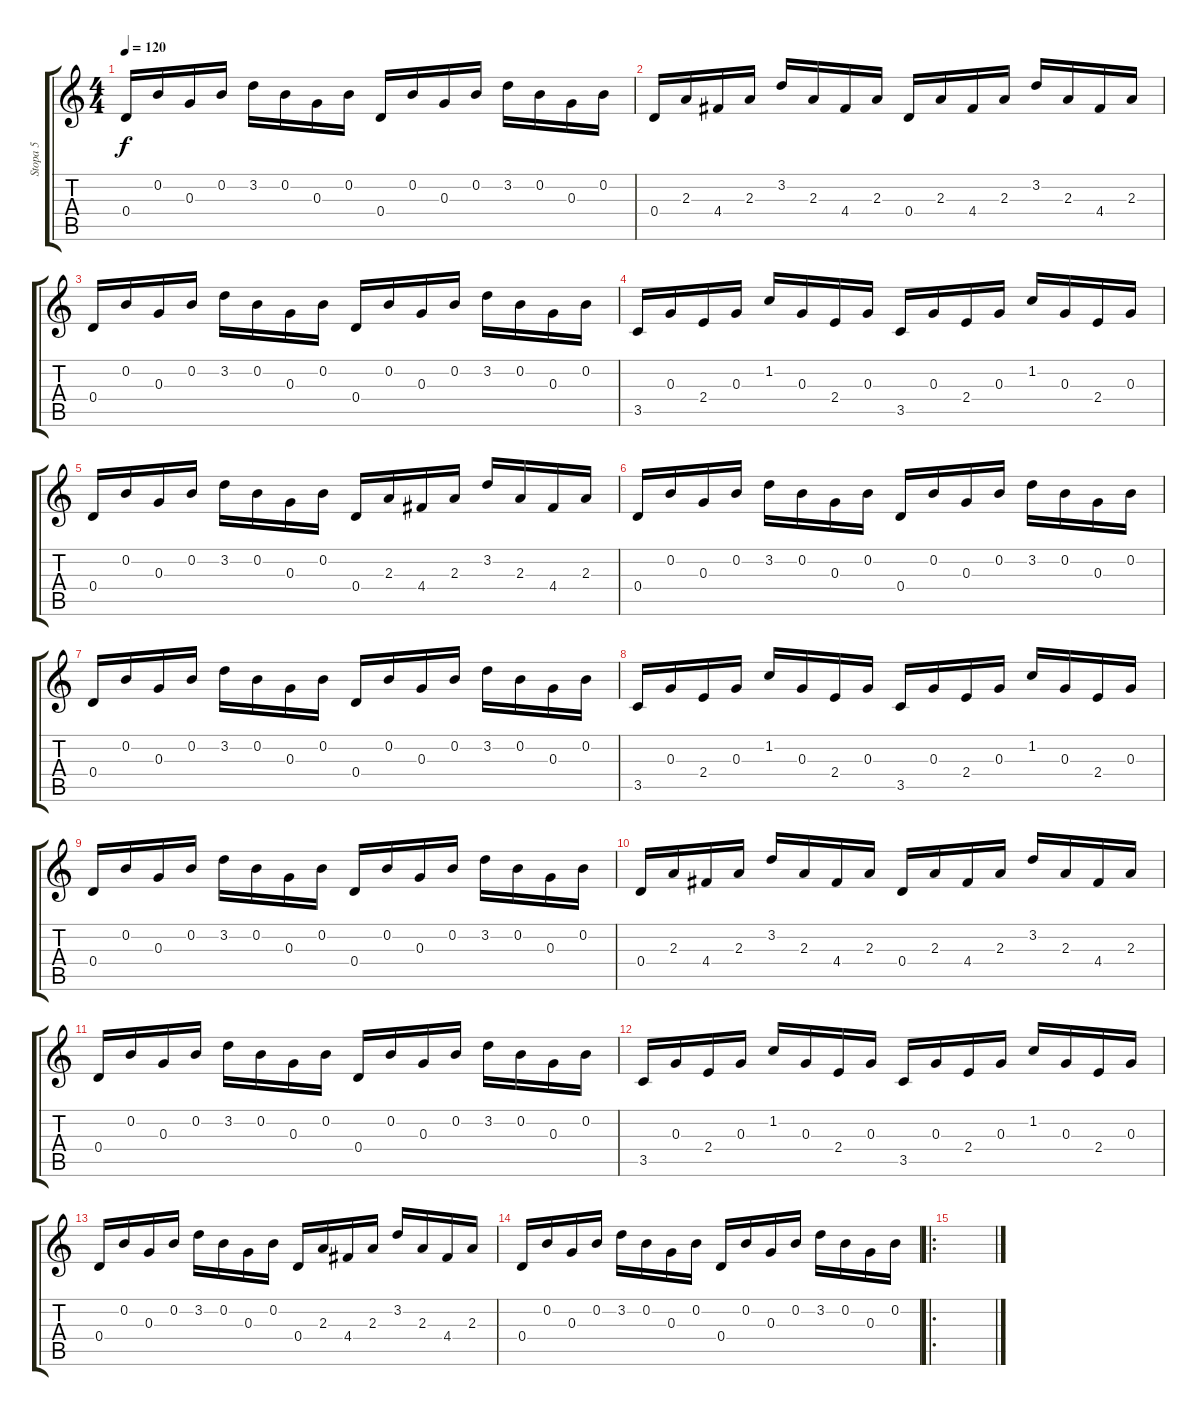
\track ("Stopa 5" "Stopa 5") {instrument banjo}
\staff {score tabs}
\tuning (E4 B3 G3 D3 A2 E2) {hide}
\displaytranspose 12
\ts (4 4)
\tempo 120
\clef g2
\ks c
0.4.16{dy f} 0.2.16 0.3.16 0.2.16 3.2.16 0.2.16 0.3.16 0.2.16 0.4.16 0.2.16 0.3.16 0.2.16 3.2.16 0.2.16 0.3.16 0.2.16 |
0.4.16 2.3.16 4.4.16 2.3.16 3.2.16 2.3.16 4.4.16 2.3.16 0.4.16 2.3.16 4.4.16 2.3.16 3.2.16 2.3.16 4.4.16 2.3.16 |
0.4.16 0.2.16 0.3.16 0.2.16 3.2.16 0.2.16 0.3.16 0.2.16 0.4.16 0.2.16 0.3.16 0.2.16 3.2.16 0.2.16 0.3.16 0.2.16 |
3.5.16 0.3.16 2.4.16 0.3.16 1.2.16 0.3.16 2.4.16 0.3.16 3.5.16 0.3.16 2.4.16 0.3.16 1.2.16 0.3.16 2.4.16 0.3.16 |
0.4.16 0.2.16 0.3.16 0.2.16 3.2.16 0.2.16 0.3.16 0.2.16 0.4.16 2.3.16 4.4.16 2.3.16 3.2.16 2.3.16 4.4.16 2.3.16 |
0.4.16 0.2.16 0.3.16 0.2.16 3.2.16 0.2.16 0.3.16 0.2.16 0.4.16 0.2.16 0.3.16 0.2.16 3.2.16 0.2.16 0.3.16 0.2.16 |
0.4.16 0.2.16 0.3.16 0.2.16 3.2.16 0.2.16 0.3.16 0.2.16 0.4.16 0.2.16 0.3.16 0.2.16 3.2.16 0.2.16 0.3.16 0.2.16 |
3.5.16 0.3.16 2.4.16 0.3.16 1.2.16 0.3.16 2.4.16 0.3.16 3.5.16 0.3.16 2.4.16 0.3.16 1.2.16 0.3.16 2.4.16 0.3.16 |
0.4.16 0.2.16 0.3.16 0.2.16 3.2.16 0.2.16 0.3.16 0.2.16 0.4.16 0.2.16 0.3.16 0.2.16 3.2.16 0.2.16 0.3.16 0.2.16 |
0.4.16 2.3.16 4.4.16 2.3.16 3.2.16 2.3.16 4.4.16 2.3.16 0.4.16 2.3.16 4.4.16 2.3.16 3.2.16 2.3.16 4.4.16 2.3.16 |
0.4.16 0.2.16 0.3.16 0.2.16 3.2.16 0.2.16 0.3.16 0.2.16 0.4.16 0.2.16 0.3.16 0.2.16 3.2.16 0.2.16 0.3.16 0.2.16 |
3.5.16 0.3.16 2.4.16 0.3.16 1.2.16 0.3.16 2.4.16 0.3.16 3.5.16 0.3.16 2.4.16 0.3.16 1.2.16 0.3.16 2.4.16 0.3.16 |
0.4.16 0.2.16 0.3.16 0.2.16 3.2.16 0.2.16 0.3.16 0.2.16 0.4.16 2.3.16 4.4.16 2.3.16 3.2.16 2.3.16 4.4.16 2.3.16 |
0.4.16 0.2.16 0.3.16 0.2.16 3.2.16 0.2.16 0.3.16 0.2.16 0.4.16 0.2.16 0.3.16 0.2.16 3.2.16 0.2.16 0.3.16 0.2.16 |
\ro
